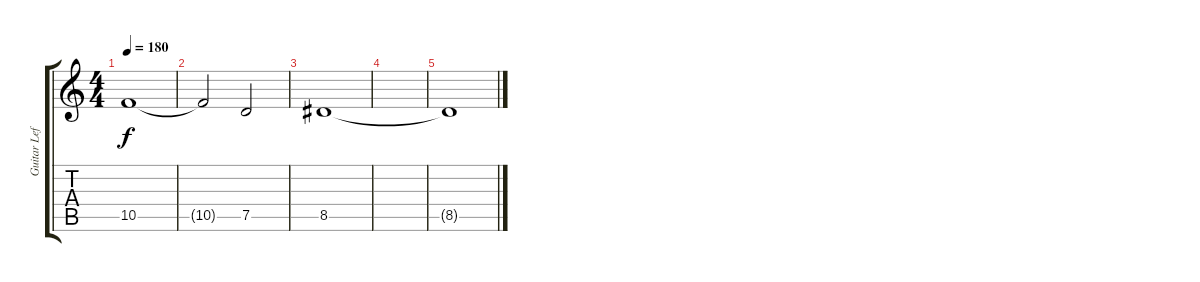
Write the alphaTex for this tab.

\track ("Guitar Left" "Guitar Lef") {instrument distortionguitar}
\staff {score tabs}
\tuning (D4 A3 F3 C3 G2 C2) {hide}
\ts (4 4)
\tempo 180
\clef g2
\ks c
10.5.1{dy f} |
10.5{t}.2 7.5.2 |
8.5.1 |
|
8.5{t}.1
